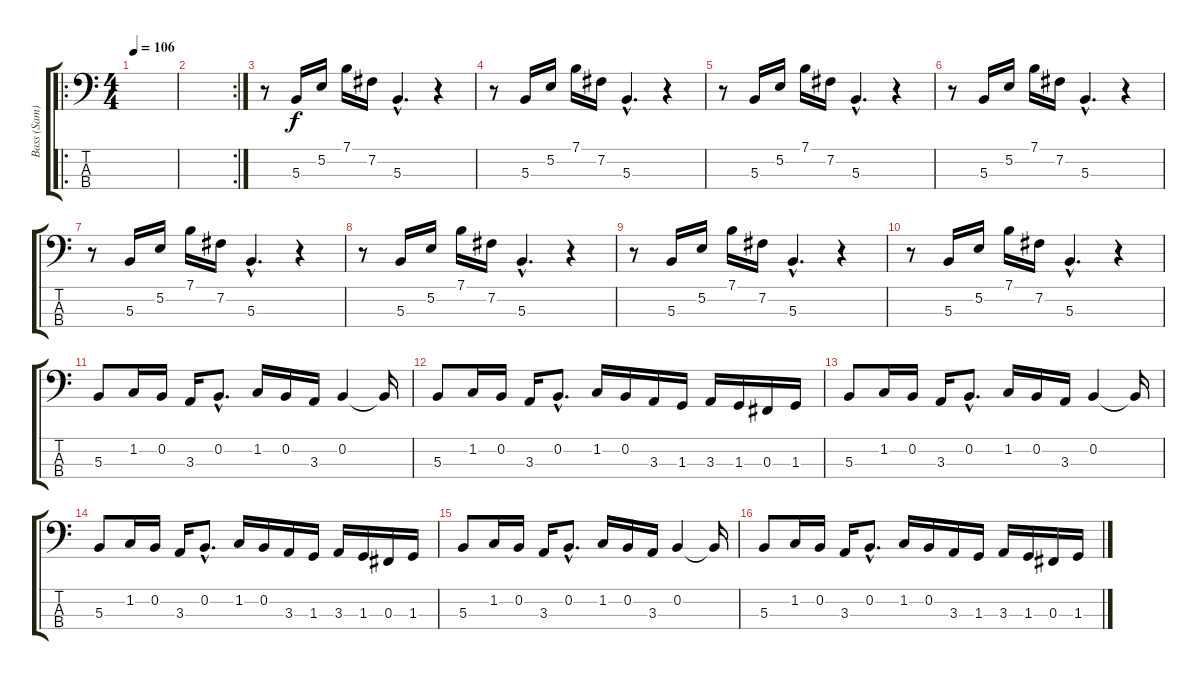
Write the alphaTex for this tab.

\track ("Bass (Sam)" "Bass (Sam)") {instrument electricbassfinger}
\staff {score tabs}
\tuning (E2 B1 Gb1 Db1) {hide}
\ro
\ts (4 4)
\tempo 106
\clef f4
\ks c
|
\rc 2
|
r.8 5.3.16 5.2.16 7.1.16 7.2.16 5.3{hac}.4{d} r.4 |
r.8 5.3.16 5.2.16 7.1.16 7.2.16 5.3{hac}.4{d} r.4 |
r.8 5.3.16 5.2.16 7.1.16 7.2.16 5.3{hac}.4{d} r.4 |
r.8 5.3.16 5.2.16 7.1.16 7.2.16 5.3{hac}.4{d} r.4 |
r.8 5.3.16 5.2.16 7.1.16 7.2.16 5.3{hac}.4{d} r.4 |
r.8 5.3.16 5.2.16 7.1.16 7.2.16 5.3{hac}.4{d} r.4 |
r.8 5.3.16 5.2.16 7.1.16 7.2.16 5.3{hac}.4{d} r.4 |
r.8 5.3.16 5.2.16 7.1.16 7.2.16 5.3{hac}.4{d} r.4 |
5.3.8 1.2.16 0.2.16 3.3.16 0.2{hac}.8{d} 1.2.16 0.2.16 3.3.16 0.2.4 0.2{t}.16 |
5.3.8 1.2.16 0.2.16 3.3.16 0.2{hac}.8{d} 1.2.16 0.2.16 3.3.16 1.3.16 3.3.16 1.3.16 0.3.16 1.3.16 |
5.3.8 1.2.16 0.2.16 3.3.16 0.2{hac}.8{d} 1.2.16 0.2.16 3.3.16 0.2.4 0.2{t}.16 |
5.3.8 1.2.16 0.2.16 3.3.16 0.2{hac}.8{d} 1.2.16 0.2.16 3.3.16 1.3.16 3.3.16 1.3.16 0.3.16 1.3.16 |
5.3.8 1.2.16 0.2.16 3.3.16 0.2{hac}.8{d} 1.2.16 0.2.16 3.3.16 0.2.4 0.2{t}.16 |
5.3.8 1.2.16 0.2.16 3.3.16 0.2{hac}.8{d} 1.2.16 0.2.16 3.3.16 1.3.16 3.3.16 1.3.16 0.3.16 1.3.16
